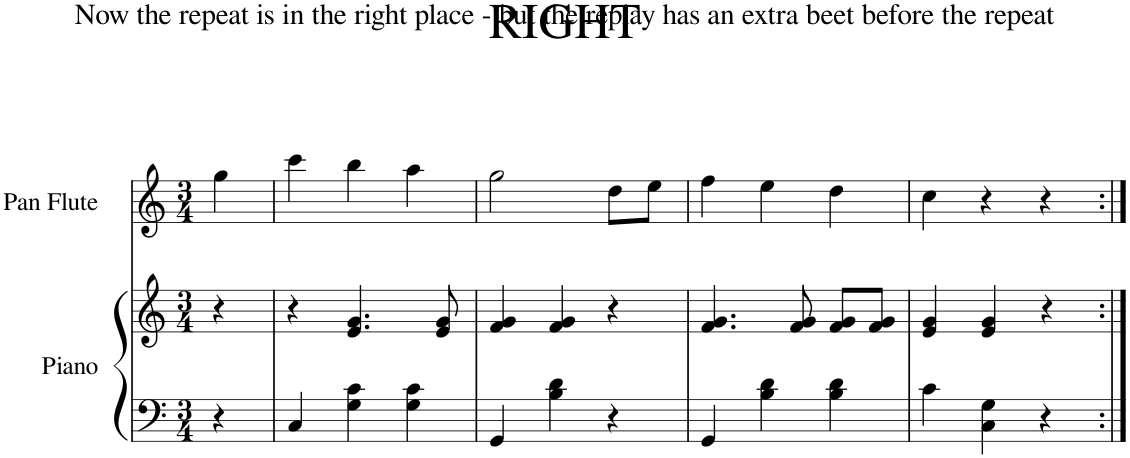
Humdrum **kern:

**kern	**kern	**kern
*part2	*part2	*part1
*staff3	*staff2	*staff1
*I"Piano	*	*I"Pan Flute
*I'Pno.	*	*I'Pn. Fl.
*clefF4	*clefG2	*clefG2
*k[]	*k[]	*k[]
*M3/4	*M3/4	*M3/4
=1	=1	=1
4r	4r	4gg\
=2	=2	=2
4C/	4r	4ccc\
4G\ 4c\	4.e/ 4.g/	4bb\
4G\ 4c\	.	4aa\
.	8e/ 8g/	.
=3	=3	=3
4GG/	4f/ 4g/	2gg\
4B\ 4d\	4f/ 4g/	.
4r	4r	8dd\L
.	.	8ee\J
=4	=4	=4
4GG/	4.f/ 4.g/	4ff\
4B\ 4d\	.	4ee\
.	8f/ 8g/	.
4B\ 4d\	8f/ 8g/L	4dd\
.	8f/ 8g/J	.
=5	=5	=5
4c\	4e/ 4g/	4cc\
4C\ 4G\	4e/ 4g/	4r
4r	4r	4r
=:|!	=:|!	=:|!
*-	*-	*-
